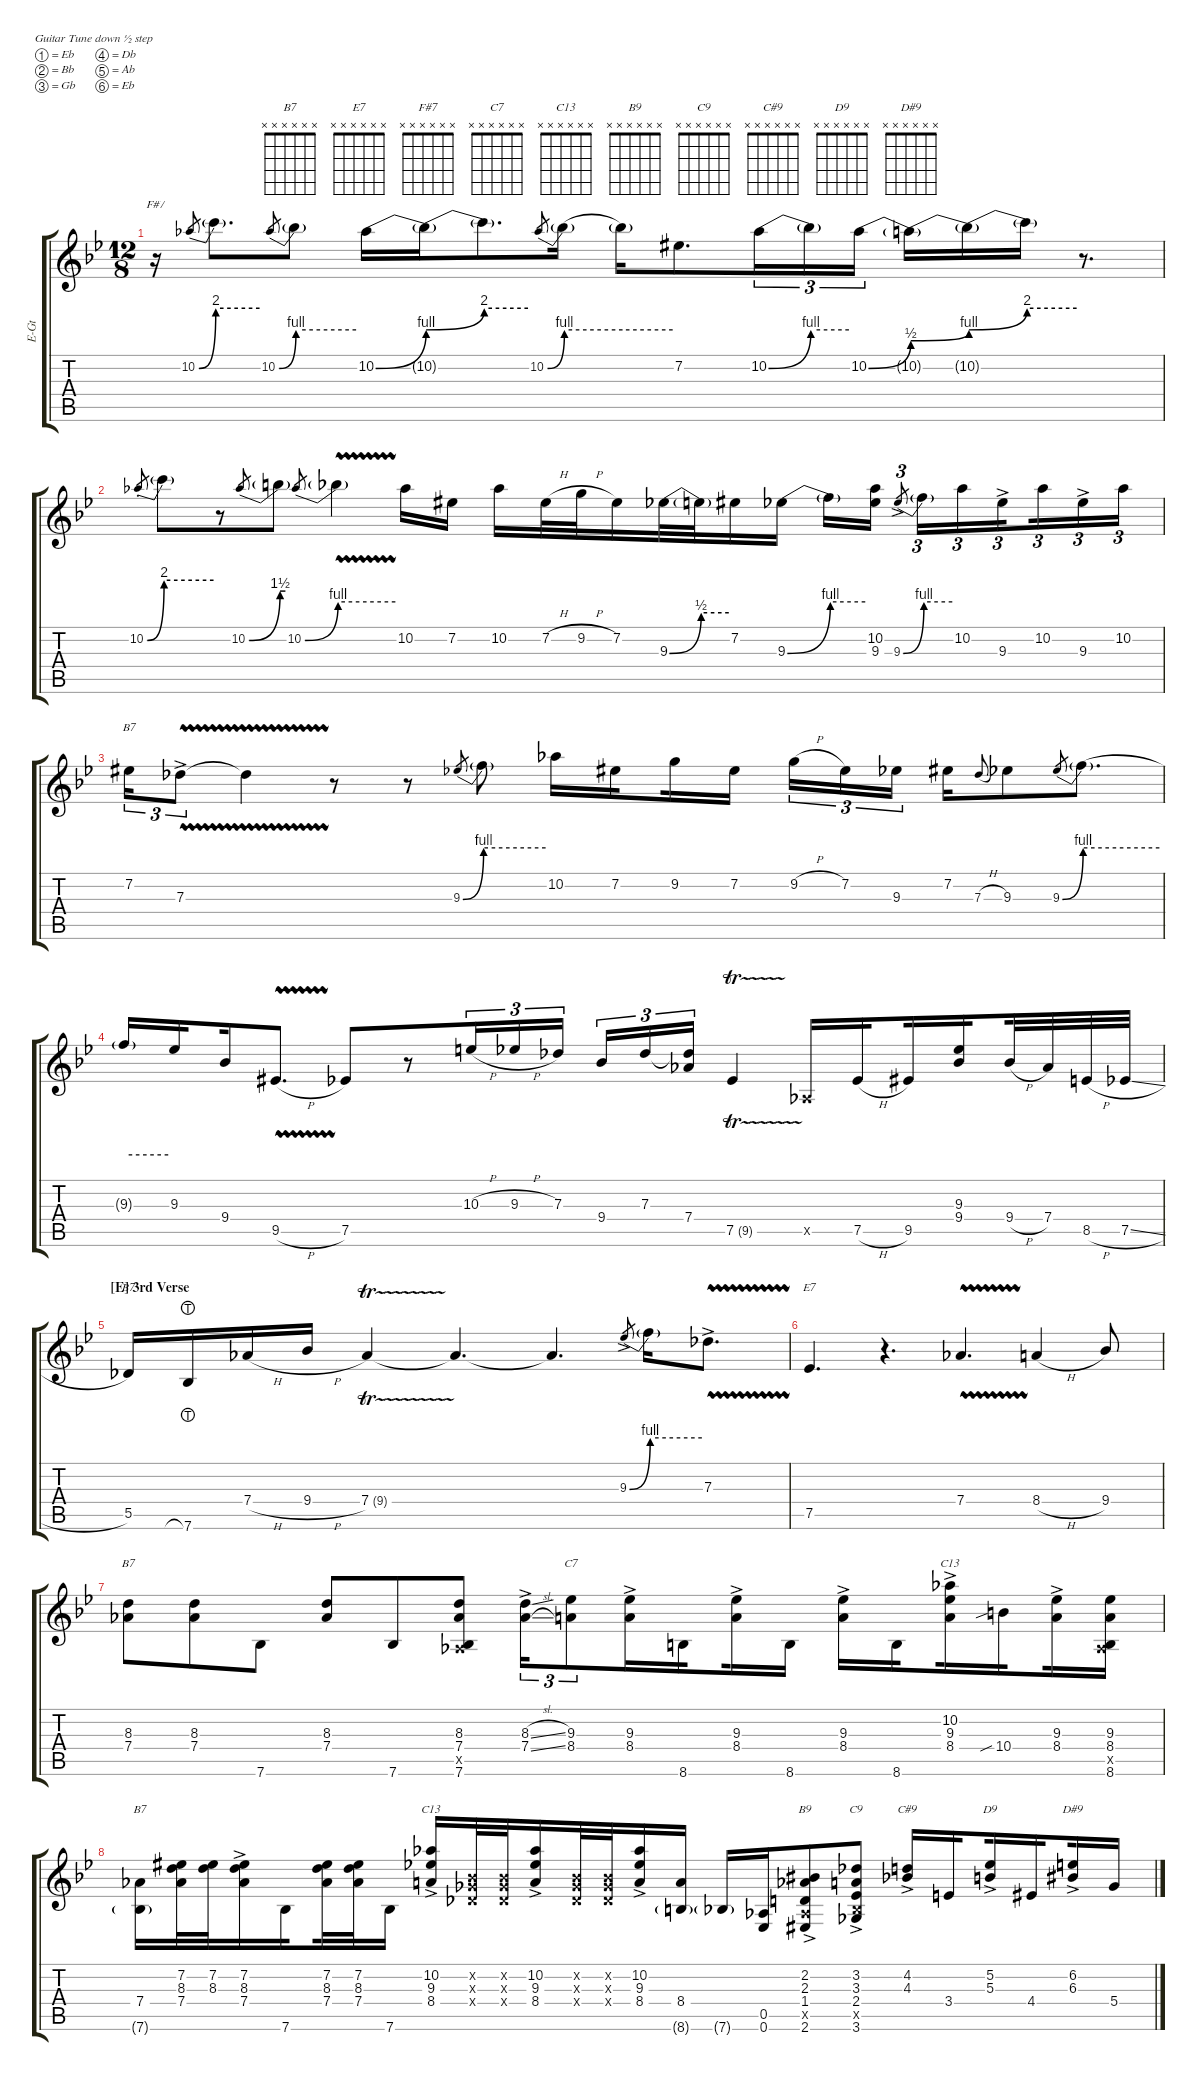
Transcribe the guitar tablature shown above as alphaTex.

\hideDynamics
\bracketExtendMode groupsimilarinstruments
\otherSystemsTrackNameOrientation horizontal
\track ("Guitar" "E-Gt") {multiBarRest instrument overdrivenguitar}
\staff {score tabs}
\tuning (Eb4 Bb3 Gb3 Db3 Ab2 Eb2)
\chord ("B7" x x x x x x)
\chord ("E7" x x x x x x)
\chord ("F#7" x x x x x x)
\chord ("C7" x x x x x x)
\chord ("C13" x x x x x x)
\chord ("B9" x x x x x x)
\chord ("C9" x x x x x x)
\chord ("C#9" x x x x x x)
\chord ("D9" x x x x x x)
\chord ("D#9" x x x x x x)
\ts (12 8)
\tempo (84 hide)
\clef g2
\ks bb
r.16{ch "F#7" dy mf beam Down} 10.2{be (bend 0 0 59.4 8) acc forcenatural}.8{gr beam Up} 10.2{be (hold 0 8 60 8) t}.8{d beam Down} 10.2{be (bend 0 0 59.4 4) acc forcenatural}.8{gr beam Up} 10.2{be (hold 0 4 60 4) t}.8{beam Down} 10.2{be (bend 0 0 59.4 4) acc forcenatural}.16{beam Down} 10.2{be (bend 0 4 59.4 8) t}.16{beam Down} 10.2{be (hold 0 8 60 8) t}.8{d beam Down} 10.2{be (bend 0 0 59.4 4) acc forcenatural}.8{gr beam Up} 10.2{be (hold 0 4 60 4) t}.16{beam Down} 10.2{be (hold 0 4 60 4) t}.16{beam Down beam merge} 7.2{acc #}.8{d beam Down beam merge} 10.2{be (bend 0 0 60 4) acc forcenatural}.16{tu (3 2) beam Down beam merge} 10.2{be (hold 0 4 60 4) t}.16{tu (3 2) beam Down beam merge} 10.2{be (bend 0 0 60 2) acc forcenatural}.16{tu (3 2) beam Down} 10.2{be (bend 0 2 59.4 4) t}.16{beam Down} 10.2{be (bend 0 4 59.4 8) t}.16{beam Down} 10.2{be (hold 0 8 60 8) t}.16{beam Down} r.8{d beam Down} |
10.2{be (bend 0 0 59.4 8) st acc forcenatural}.8{gr beam Up} 10.2{be (hold 0 8 60 8) t}.8{beam Down} r.8{beam Down} 10.2{be (bend 0 0 59.4 6) acc forcenatural}.8{gr beam Up} 10.2{be (hold 0 6 60 6) t}.8{beam Down} 10.2{be (bend 0 0 60 4) acc forcenatural}.8{gr beam Up} 10.2{be (hold 0 4 60 4) vw t}.4{beam Down} 10.2{acc forcenatural}.16{beam Down} 7.2{acc #}.16{beam Down} 10.2{acc forcenatural}.16{beam Down} 7.2{h acc #}.32{beam Down} 9.2{h acc #}.32{beam Down} 7.2{acc #}.16{beam Down} 9.3{be (bend 0 0 60 2) acc forcenatural}.32{beam Down} 9.3{be (hold 0 2 60 2) t}.32{beam Down} 7.2{acc #}.16{beam Down} 9.3{be (bend 0 0 60 4) acc forcenatural}.16{beam Down} 9.3{be (hold 0 4 60 4) t}.16{beam Down beam merge} (10.2{acc forcenatural} 9.3{acc forcenatural}).16{beam Down beam splitsecondary} 9.3{be (bend 0 0 60 4) ac acc forcenatural}.8{tu (3 2) gr beam Up beam merge} 9.3{be (hold 0 4 60 4) t}.16{tu (3 2) beam Down} 10.2{acc forcenatural}.16{tu (3 2) beam Down beam merge} 9.3{ac acc forcenatural}.16{tu (3 2) beam Down beam splitsecondary} 10.2{acc forcenatural}.16{tu (3 2) beam Down beam merge} 9.3{ac acc forcenatural}.16{tu (3 2) beam Down beam merge} 10.2{acc forcenatural}.16{tu (3 2) beam Down} |
7.2{acc #}.16{tu (3 2) ch "B7" beam Down} 7.3{vw ac acc forcenatural}.8{tu (3 2) beam Down} 7.3{vw t acc forcenatural}.4{beam Down} r.8{beam Down} r.8{beam Down} 9.3{be (bend 0 0 60 4) acc forcenatural}.8{gr beam Up} 9.3{be (hold 0 4 60 4) t}.8{beam Down} 10.2{acc forcenatural}.16{beam Down beam merge} 7.2{acc #}.16{beam Down beam splitsecondary} 9.2{acc #}.16{beam Down beam merge} 7.2{acc #}.16{beam Down beam splitsecondary} 9.2{h acc #}.16{tu (3 2) beam Down beam merge} 7.2{acc #}.16{tu (3 2) beam Down beam merge} 9.3{acc forcenatural}.16{tu (3 2) beam Down} 7.2{acc #}.16{beam Down} 7.3{h acc forcenatural}.8{gr onbeat beam Up} 9.3{acc forcenatural}.8{beam Down} 9.3{be (bend 0 0 60 4) acc forcenatural}.8{gr beam Up} 9.3{be (hold 0 4 60 4) t}.8{d beam Down} |
9.3{be (hold 0 4 60 4) t}.16{beam Up} 9.3{acc forcenatural}.16{beam Up beam splitsecondary} 9.4{acc forcenatural}.16{beam Up} 9.5{vw h acc #}.8{d beam Up} 7.5{acc forcenatural}.8{beam Up beam merge} r.8{beam Up beam merge} 10.3{h acc #}.16{tu (3 2) beam Up beam merge} 9.3{h acc forcenatural}.16{tu (3 2) beam Up beam merge} 7.3{acc forcenatural}.16{tu (3 2) beam Up beam splitsecondary} 9.4{acc forcenatural}.16{tu (3 2) beam Up beam merge} 7.3{acc forcenatural}.16{tu (3 2) beam Up beam merge} (7.4{acc forcenatural} 7.3{t acc forcenatural}).16{tu (3 2) beam Up} 7.5{tr (9 16) acc forcenatural}.4{beam Up} 0.5{x acc forcenatural}.16{beam Up} 7.5{h acc forcenatural}.16{beam Up beam splitsecondary} 9.5{acc #}.16{beam Up} (9.3{acc forcenatural} 9.4{acc forcenatural}).16{beam Up beam splitsecondary} 9.4{h acc forcenatural}.32{beam Up} 7.4{acc forcenatural}.32{beam Up} 8.5{h acc #}.32{beam Up} 7.5{sl acc forcenatural}.32{beam Up} |
\section ("E" "3rd Verse")
5.5{acc forcenatural}.16{ch "B7" beam Up} 7.6{lht acc forcenatural}.16{beam Up} 7.4{h acc forcenatural}.16{beam Up} 9.4{h acc forcenatural}.16{beam Up} 7.4{tr (9 16) acc forcenatural}.4{beam Up} 7.4{t acc forcenatural}.4{d beam Up} 7.4{t acc forcenatural}.4{d beam Up} 9.3{be (bend 0 0 60 4) ac acc forcenatural}.8{gr beam Up} 9.3{be (hold 0 4 60 4) t}.16{beam Down} 7.3{vw ac acc forcenatural}.8{d beam Down} |
7.5{acc forcenatural}.4{d ch "E7" beam Up} r.4{d beam Up} 7.4{vw acc forcenatural}.4{d beam Up} 8.4{h acc #}.4{beam Up} 9.4{acc forcenatural}.8{beam Up} |
(8.3{acc #} 7.4{acc forcenatural}).8{ch "B7" beam Down} (8.3{acc #} 7.4{acc forcenatural}).8{beam Down} 7.6{acc forcenatural}.8{beam Down} (8.3{acc #} 7.4{acc forcenatural}).8{beam Up} 7.6{acc forcenatural}.8{beam Up} (8.3{acc #} 7.4{acc forcenatural} 0.5{x acc forcenatural} 7.6{acc forcenatural}).8{beam Up} (8.3{sl ac acc #} 7.4{sl ac acc forcenatural}).16{tu (3 2) beam Down beam merge} (9.3{acc forcenatural} 8.4{acc #}).8{tu (3 2) ch "C7" beam Down beam merge} (9.3{ac acc forcenatural} 8.4{ac acc #}).16{beam Down beam merge} 8.6{acc #}.16{beam Down beam splitsecondary} (9.3{ac acc forcenatural} 8.4{ac acc #}).16{beam Down beam merge} 8.6{acc #}.16{beam Down} (9.3{ac acc forcenatural} 8.4{ac acc #}).16{beam Down} 8.6{acc #}.16{beam Down beam splitsecondary} (10.2{ac acc forcenatural} 9.3{ac acc forcenatural} 8.4{ac acc #}).16{ch "C13" beam Down} 10.4{sib acc #}.16{beam Down beam splitsecondary} (9.3{ac acc forcenatural} 8.4{ac acc #}).16{beam Down} (9.3{acc forcenatural} 8.4{acc #} 0.5{x acc forcenatural} 8.6{acc #}).16{beam Down} |
(7.4{acc forcenatural} 7.6{g acc forcenatural}).16{ch "B7" beam Down} (7.2{acc #} 8.3{acc #} 7.4{acc forcenatural}).32{beam Down} (7.2{acc #} 8.3{acc #}).32{beam Down} (7.2{ac acc #} 8.3{ac acc #} 7.4{ac acc forcenatural}).16{beam Down} 7.6{acc forcenatural}.16{beam Down beam splitsecondary} (7.2{acc #} 8.3{acc #} 7.4{acc forcenatural}).32{beam Down} (7.2{acc #} 8.3{acc #} 7.4{acc forcenatural}).32{beam Down} 7.6{acc forcenatural}.16{beam Down} (10.2{ac acc forcenatural} 9.3{ac acc forcenatural} 8.4{ac acc #}).16{ch "C13" beam Up} (0.2{x acc forcenatural} 0.3{x acc forcenatural} 0.4{x acc forcenatural}).32{beam Up} (0.2{x acc forcenatural} 0.3{x acc forcenatural} 0.4{x acc forcenatural}).32{beam Up} (10.2{ac acc forcenatural} 9.3{ac acc forcenatural} 8.4{ac acc #}).16{beam Up} (0.2{x acc forcenatural} 0.3{x acc forcenatural} 0.4{x acc forcenatural}).32{beam Up} (0.2{x acc forcenatural} 0.3{x acc forcenatural} 0.4{x acc forcenatural}).32{beam Up} (10.2{ac acc forcenatural} 9.3{ac acc forcenatural} 8.4{ac acc #}).16{beam Up} (8.4{acc #} 8.6{g acc #}).16{beam Up} 7.6{g acc forcenatural}.16{beam Up} (0.5{acc forcenatural} 0.6{acc forcenatural}).16{beam Up} (2.2{ac acc #} 2.3{ac acc forcenatural} 1.4{ac acc #} 0.5{ac x acc forcenatural} 2.6{ac acc #}).8{ch "B9" beam Up} (3.2{ac acc forcenatural} 3.3{ac acc #} 2.4{ac acc forcenatural} 2.5{ac x acc forcenatural} 3.6{ac acc forcenatural}).8{ch "C9" beam Up} (4.2{ac acc #} 4.3{ac acc forcenatural}).16{ch "C#9" beam Up} 3.4{acc #}.16{beam Up beam splitsecondary} (5.2{ac acc forcenatural} 5.3{ac acc #}).16{ch "D9" beam Up} 4.4{acc #}.16{beam Up beam splitsecondary} (6.2{ac acc #} 6.3{ac acc #}).16{ch "D#9" beam Up} 5.4{acc forcenatural}.16{beam Up}
